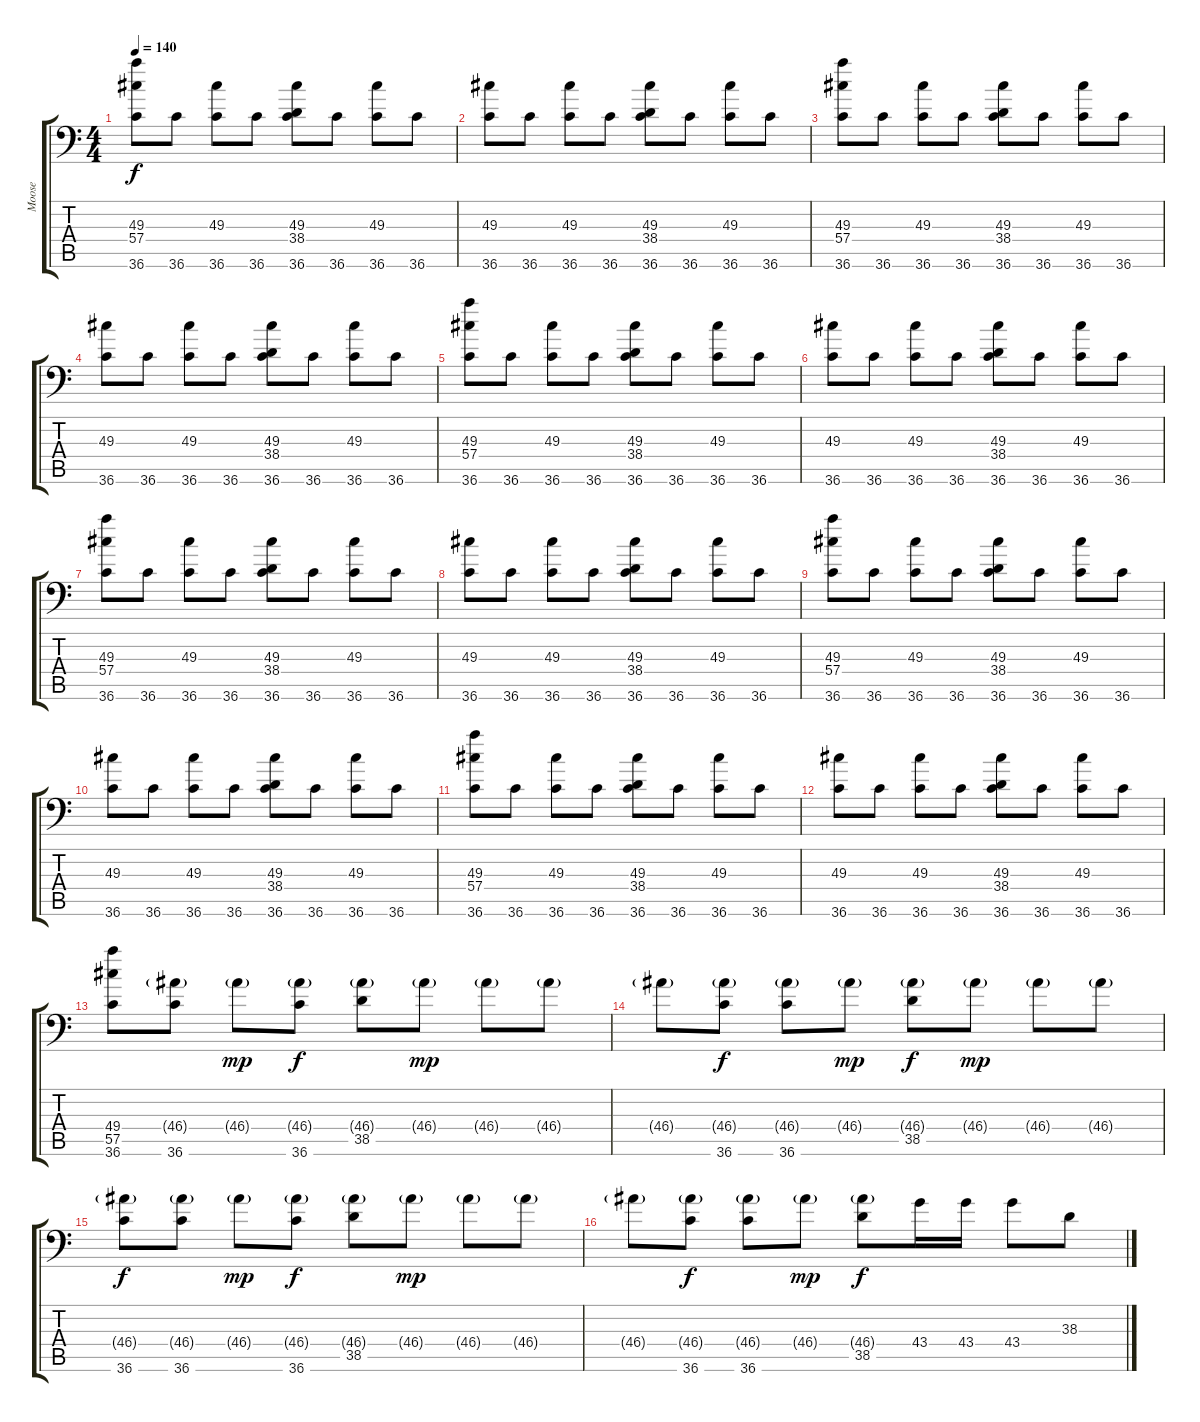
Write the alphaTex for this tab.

\track ("Moose" "Moose") {instrument acousticgrandpiano}
\staff {score tabs}
\tuning (C-1 C-1 C-1 C-1 C-1 C-1) {hide}
\ts (4 4)
\tempo 140
\clef f4
\ks c
(49.3 57.4 36.6).8{dy f} 36.6.8 (49.3 36.6).8 36.6.8 (49.3 38.4 36.6).8 36.6.8 (49.3 36.6).8 36.6.8 |
(49.3 36.6).8 36.6.8 (49.3 36.6).8 36.6.8 (49.3 38.4 36.6).8 36.6.8 (49.3 36.6).8 36.6.8 |
(49.3 57.4 36.6).8 36.6.8 (49.3 36.6).8 36.6.8 (49.3 38.4 36.6).8 36.6.8 (49.3 36.6).8 36.6.8 |
(49.3 36.6).8 36.6.8 (49.3 36.6).8 36.6.8 (49.3 38.4 36.6).8 36.6.8 (49.3 36.6).8 36.6.8 |
(49.3 57.4 36.6).8 36.6.8 (49.3 36.6).8 36.6.8 (49.3 38.4 36.6).8 36.6.8 (49.3 36.6).8 36.6.8 |
(49.3 36.6).8 36.6.8 (49.3 36.6).8 36.6.8 (49.3 38.4 36.6).8 36.6.8 (49.3 36.6).8 36.6.8 |
(49.3 57.4 36.6).8 36.6.8 (49.3 36.6).8 36.6.8 (49.3 38.4 36.6).8 36.6.8 (49.3 36.6).8 36.6.8 |
(49.3 36.6).8 36.6.8 (49.3 36.6).8 36.6.8 (49.3 38.4 36.6).8 36.6.8 (49.3 36.6).8 36.6.8 |
(49.3 57.4 36.6).8 36.6.8 (49.3 36.6).8 36.6.8 (49.3 38.4 36.6).8 36.6.8 (49.3 36.6).8 36.6.8 |
(49.3 36.6).8 36.6.8 (49.3 36.6).8 36.6.8 (49.3 38.4 36.6).8 36.6.8 (49.3 36.6).8 36.6.8 |
(49.3 57.4 36.6).8 36.6.8 (49.3 36.6).8 36.6.8 (49.3 38.4 36.6).8 36.6.8 (49.3 36.6).8 36.6.8 |
(49.3 36.6).8 36.6.8 (49.3 36.6).8 36.6.8 (49.3 38.4 36.6).8 36.6.8 (49.3 36.6).8 36.6.8 |
(49.4 57.5 36.6).8 (46.4{g} 36.6).8 46.4{g}.8{dy mp} (46.4{g} 36.6).8{dy f} (46.4{g} 38.5).8 46.4{g}.8{dy mp} 46.4{g}.8 46.4{g}.8 |
46.4{g}.8 (46.4{g} 36.6).8{dy f} (46.4{g} 36.6).8 46.4{g}.8{dy mp} (46.4{g} 38.5).8{dy f} 46.4{g}.8{dy mp} 46.4{g}.8 46.4{g}.8 |
(46.4{g} 36.6).8{dy f} (46.4{g} 36.6).8 46.4{g}.8{dy mp} (46.4{g} 36.6).8{dy f} (46.4{g} 38.5).8 46.4{g}.8{dy mp} 46.4{g}.8 46.4{g}.8 |
46.4{g}.8 (46.4{g} 36.6).8{dy f} (46.4{g} 36.6).8 46.4{g}.8{dy mp} (46.4{g} 38.5).8{dy f} 43.4.16 43.4.16 43.4.8 38.3.8
